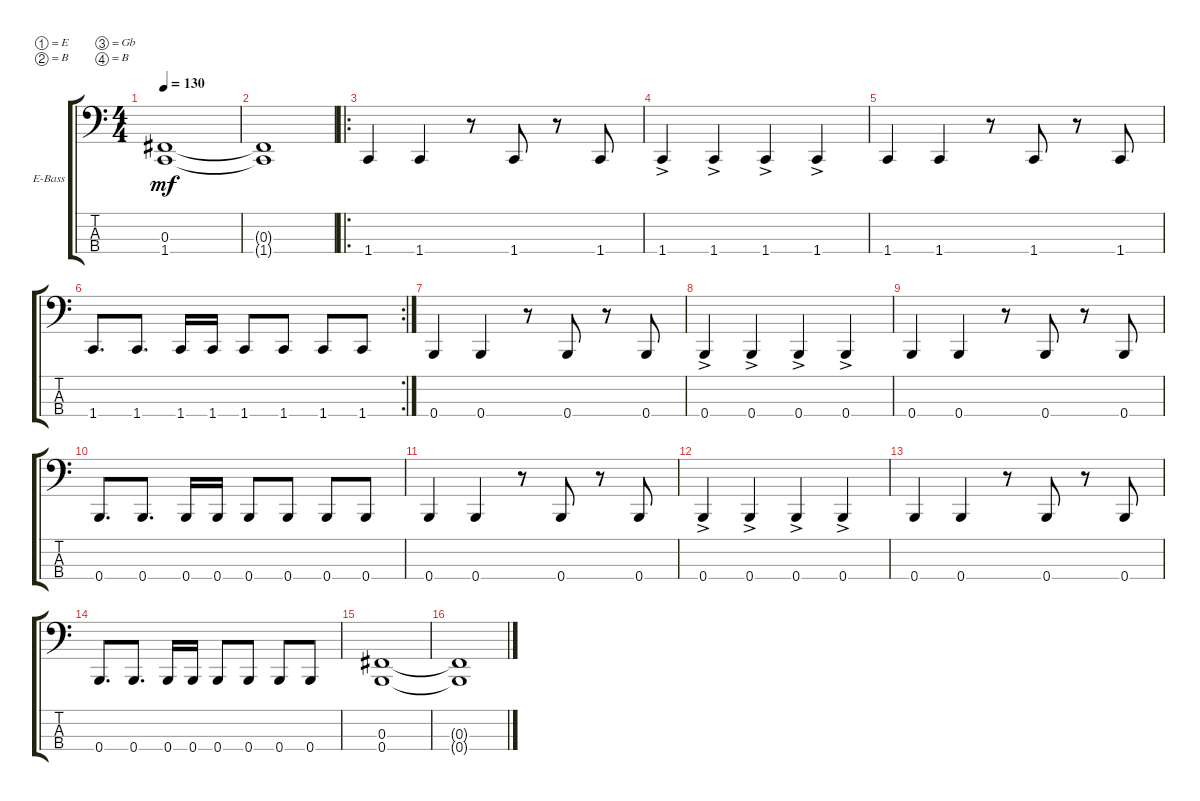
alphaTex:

\bracketExtendMode groupsimilarinstruments
\firstSystemTrackNameOrientation horizontal
\otherSystemsTrackNameOrientation horizontal
\track ("Electric Bass" "E-Bass") {instrument electricbassfinger}
\staff {score tabs}
\tuning (E2 B1 Gb1 B0)
\ts (4 4)
\tempo 130
\clef f4
\ks c
(1.4 0.3).1{dy mf} |
(1.4{t} 0.3{t}).1 |
\ro
1.4.4 1.4.4 r.8 1.4.8 r.8 1.4.8 |
1.4{ac}.4 1.4{ac}.4 1.4{ac}.4 1.4{ac}.4 |
1.4.4 1.4.4 r.8 1.4.8 r.8 1.4.8 |
\rc 2
1.4.8{d} 1.4.8{d} 1.4.16 1.4.16 1.4.8 1.4.8 1.4.8 1.4.8 |
0.4.4 0.4.4 r.8 0.4.8 r.8 0.4.8 |
0.4{ac}.4 0.4{ac}.4 0.4{ac}.4 0.4{ac}.4 |
0.4.4 0.4.4 r.8 0.4.8 r.8 0.4.8 |
0.4.8{d} 0.4.8{d} 0.4.16 0.4.16 0.4.8 0.4.8 0.4.8 0.4.8 |
0.4.4 0.4.4 r.8 0.4.8 r.8 0.4.8 |
0.4{ac}.4 0.4{ac}.4 0.4{ac}.4 0.4{ac}.4 |
0.4.4 0.4.4 r.8 0.4.8 r.8 0.4.8 |
0.4.8{d} 0.4.8{d} 0.4.16 0.4.16 0.4.8 0.4.8 0.4.8 0.4.8 |
(0.3 0.4).1 |
(0.4{t} 0.3{t}).1
